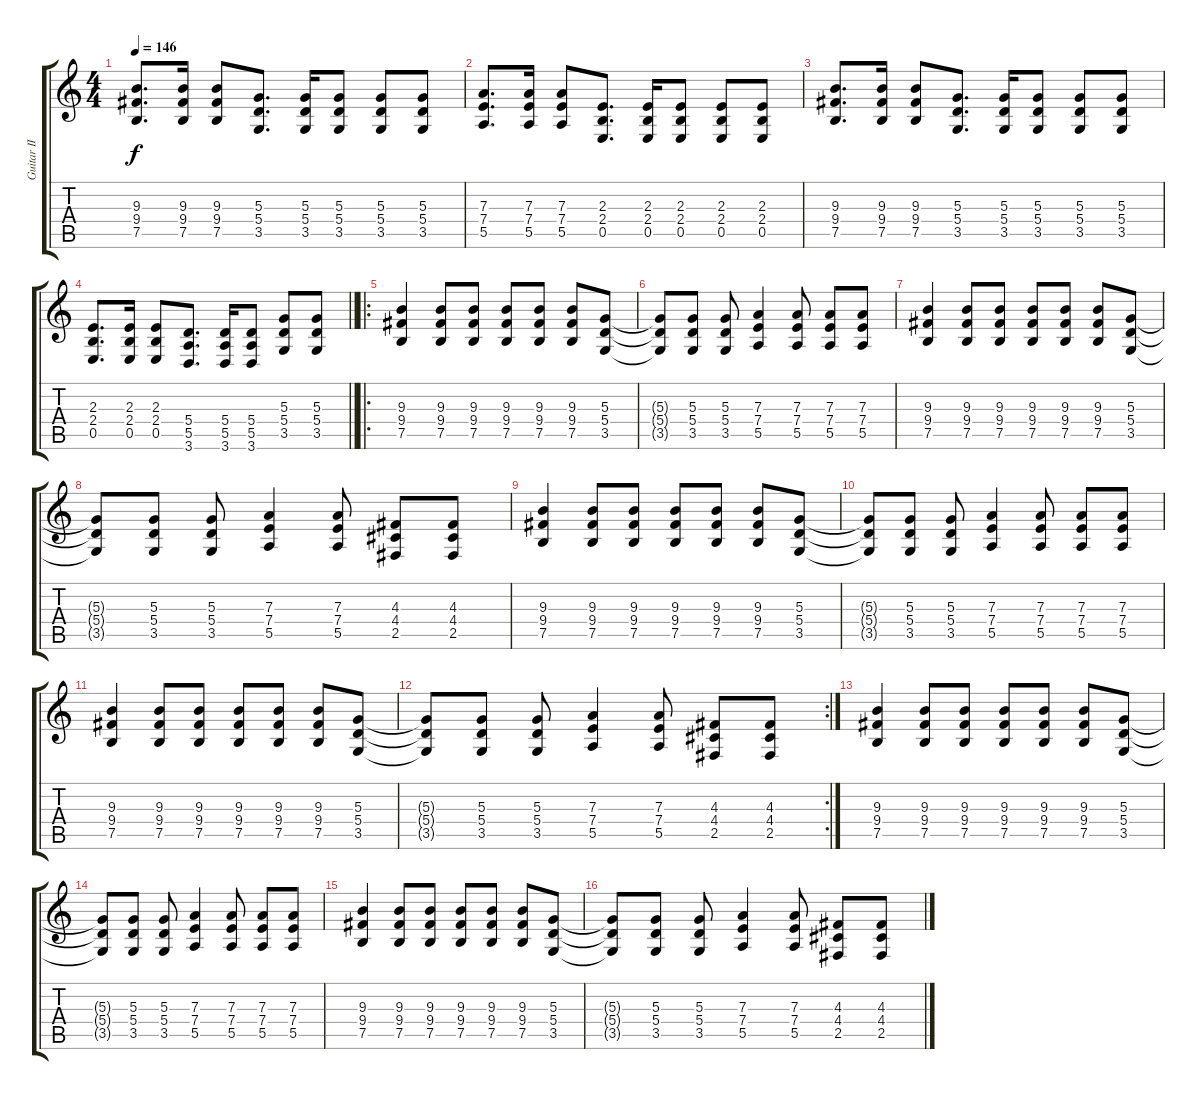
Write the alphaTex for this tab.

\track ("Guitar II [Jyri]" "Guitar II ") {instrument distortionguitar}
\staff {score tabs}
\tuning (B3 Gb3 D3 A2 E2 B1) {hide}
\ts (4 4)
\tempo 146
\clef g2
\ks c
(9.3 9.4 7.5).8{d dy f} (9.3 9.4 7.5).16 (9.3 9.4 7.5).8 (5.3 5.4 3.5).8{d} (5.3 5.4 3.5).16 (5.3 5.4 3.5).8 (5.3 5.4 3.5).8 (5.3 5.4 3.5).8 |
(7.3 7.4 5.5).8{d} (7.3 7.4 5.5).16 (7.3 7.4 5.5).8 (2.3 2.4 0.5).8{d} (2.3 2.4 0.5).16 (2.3 2.4 0.5).8 (2.3 2.4 0.5).8 (2.3 2.4 0.5).8 |
(9.3 9.4 7.5).8{d} (9.3 9.4 7.5).16 (9.3 9.4 7.5).8 (5.3 5.4 3.5).8{d} (5.3 5.4 3.5).16 (5.3 5.4 3.5).8 (5.3 5.4 3.5).8 (5.3 5.4 3.5).8 |
\barLineRight lightlight
(2.3 2.4 0.5).8{d} (2.3 2.4 0.5).16 (2.3 2.4 0.5).8 (5.4 5.5 3.6).8{d} (5.4 5.5 3.6).16 (5.4 5.5 3.6).8 (5.3 5.4 3.5).8 (5.3 5.4 3.5).8 |
\ro
(9.3 9.4 7.5).4 (9.3 9.4 7.5).8 (9.3 9.4 7.5).8 (9.3 9.4 7.5).8 (9.3 9.4 7.5).8 (9.3 9.4 7.5).8 (5.3 5.4 3.5).8 |
(5.3{t} 5.4{t} 3.5{t}).8 (5.3 5.4 3.5).8 (5.3 5.4 3.5).8 (7.3 7.4 5.5).4 (7.3 7.4 5.5).8 (7.3 7.4 5.5).8 (7.3 7.4 5.5).8 |
(9.3 9.4 7.5).4 (9.3 9.4 7.5).8 (9.3 9.4 7.5).8 (9.3 9.4 7.5).8 (9.3 9.4 7.5).8 (9.3 9.4 7.5).8 (5.3 5.4 3.5).8 |
(5.3{t} 5.4{t} 3.5{t}).8 (5.3 5.4 3.5).8 (5.3 5.4 3.5).8 (7.3 7.4 5.5).4 (7.3 7.4 5.5).8 (4.3 4.4 2.5).8 (4.3 4.4 2.5).8 |
(9.3 9.4 7.5).4 (9.3 9.4 7.5).8 (9.3 9.4 7.5).8 (9.3 9.4 7.5).8 (9.3 9.4 7.5).8 (9.3 9.4 7.5).8 (5.3 5.4 3.5).8 |
(5.3{t} 5.4{t} 3.5{t}).8 (5.3 5.4 3.5).8 (5.3 5.4 3.5).8 (7.3 7.4 5.5).4 (7.3 7.4 5.5).8 (7.3 7.4 5.5).8 (7.3 7.4 5.5).8 |
(9.3 9.4 7.5).4 (9.3 9.4 7.5).8 (9.3 9.4 7.5).8 (9.3 9.4 7.5).8 (9.3 9.4 7.5).8 (9.3 9.4 7.5).8 (5.3 5.4 3.5).8 |
\rc 2
(5.3{t} 5.4{t} 3.5{t}).8 (5.3 5.4 3.5).8 (5.3 5.4 3.5).8 (7.3 7.4 5.5).4 (7.3 7.4 5.5).8 (4.3 4.4 2.5).8 (4.3 4.4 2.5).8 |
(9.3 9.4 7.5).4 (9.3 9.4 7.5).8 (9.3 9.4 7.5).8 (9.3 9.4 7.5).8 (9.3 9.4 7.5).8 (9.3 9.4 7.5).8 (5.3 5.4 3.5).8 |
(5.3{t} 5.4{t} 3.5{t}).8 (5.3 5.4 3.5).8 (5.3 5.4 3.5).8 (7.3 7.4 5.5).4 (7.3 7.4 5.5).8 (7.3 7.4 5.5).8 (7.3 7.4 5.5).8 |
(9.3 9.4 7.5).4 (9.3 9.4 7.5).8 (9.3 9.4 7.5).8 (9.3 9.4 7.5).8 (9.3 9.4 7.5).8 (9.3 9.4 7.5).8 (5.3 5.4 3.5).8 |
(5.3{t} 5.4{t} 3.5{t}).8 (5.3 5.4 3.5).8 (5.3 5.4 3.5).8 (7.3 7.4 5.5).4 (7.3 7.4 5.5).8 (4.3 4.4 2.5).8 (4.3 4.4 2.5).8
